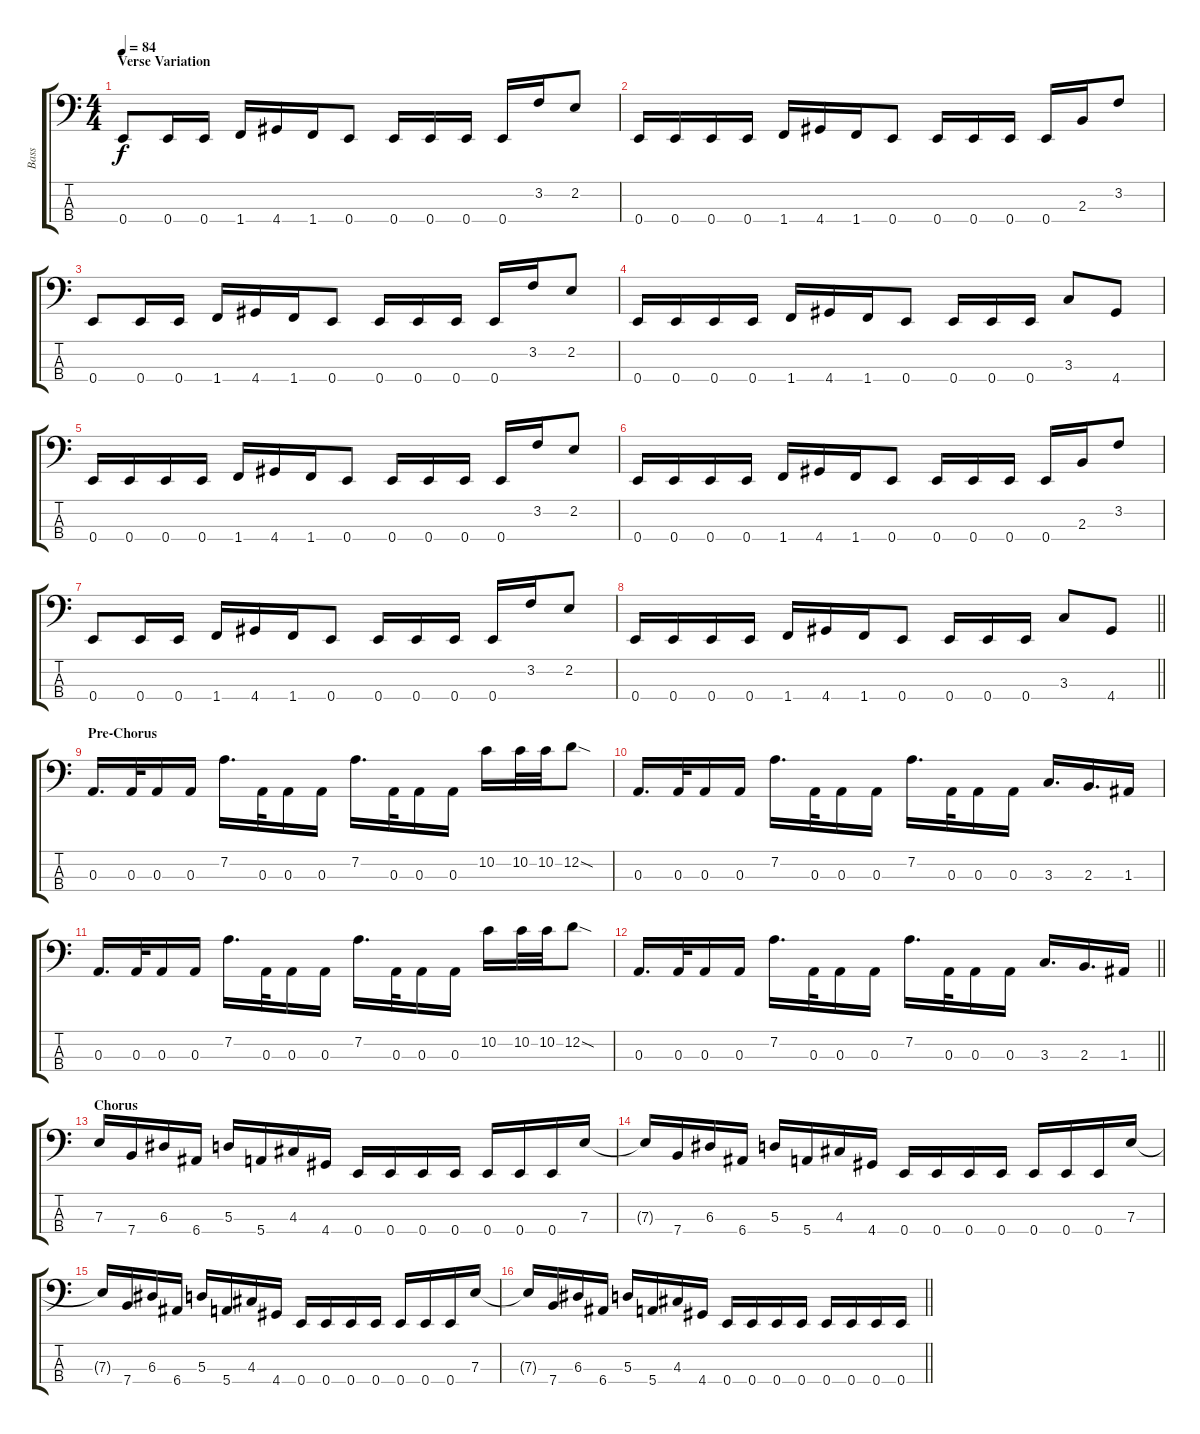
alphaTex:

\track ("Bass" "Bass") {instrument electricbassfinger}
\staff {score tabs}
\tuning (G2 D2 A1 E1) {hide}
\ts (4 4)
\section ("" "Verse Variation")
\tempo 84
\clef f4
\ks c
0.4.8{dy f} 0.4.16 0.4.16 1.4.16 4.4.16 1.4.16 0.4.8 0.4.16 0.4.16 0.4.16 0.4.16 3.2.16 2.2.8 |
0.4.16 0.4.16 0.4.16 0.4.16 1.4.16 4.4.16 1.4.16 0.4.8 0.4.16 0.4.16 0.4.16 0.4.16 2.3.16 3.2.8 |
0.4.8 0.4.16 0.4.16 1.4.16 4.4.16 1.4.16 0.4.8 0.4.16 0.4.16 0.4.16 0.4.16 3.2.16 2.2.8 |
0.4.16 0.4.16 0.4.16 0.4.16 1.4.16 4.4.16 1.4.16 0.4.8 0.4.16 0.4.16 0.4.16 3.3.8 4.4.8 |
0.4.16 0.4.16 0.4.16 0.4.16 1.4.16 4.4.16 1.4.16 0.4.8 0.4.16 0.4.16 0.4.16 0.4.16 3.2.16 2.2.8 |
0.4.16 0.4.16 0.4.16 0.4.16 1.4.16 4.4.16 1.4.16 0.4.8 0.4.16 0.4.16 0.4.16 0.4.16 2.3.16 3.2.8 |
0.4.8 0.4.16 0.4.16 1.4.16 4.4.16 1.4.16 0.4.8 0.4.16 0.4.16 0.4.16 0.4.16 3.2.16 2.2.8 |
\barLineRight lightlight
0.4.16 0.4.16 0.4.16 0.4.16 1.4.16 4.4.16 1.4.16 0.4.8 0.4.16 0.4.16 0.4.16 3.3.8 4.4.8 |
\section ("" "Pre-Chorus")
0.3.16{d} 0.3.32 0.3.16 0.3.16 7.2.16{d} 0.3.32 0.3.16 0.3.16 7.2.16{d} 0.3.32 0.3.16 0.3.16 10.2.16 10.2.32 10.2.32 12.2{sod}.8 |
0.3.16{d} 0.3.32 0.3.16 0.3.16 7.2.16{d} 0.3.32 0.3.16 0.3.16 7.2.16{d} 0.3.32 0.3.16 0.3.16 3.3.16{d} 2.3.16{d} 1.3.16 |
0.3.16{d} 0.3.32 0.3.16 0.3.16 7.2.16{d} 0.3.32 0.3.16 0.3.16 7.2.16{d} 0.3.32 0.3.16 0.3.16 10.2.16 10.2.32 10.2.32 12.2{sod}.8 |
\barLineRight lightlight
0.3.16{d} 0.3.32 0.3.16 0.3.16 7.2.16{d} 0.3.32 0.3.16 0.3.16 7.2.16{d} 0.3.32 0.3.16 0.3.16 3.3.16{d} 2.3.16{d} 1.3.16 |
\section ("" "Chorus")
7.3.16 7.4.16 6.3.16 6.4.16 5.3.16 5.4.16 4.3.16 4.4.16 0.4.16 0.4.16 0.4.16 0.4.16 0.4.16 0.4.16 0.4.16 7.3.16 |
7.3{t}.16 7.4.16 6.3.16 6.4.16 5.3.16 5.4.16 4.3.16 4.4.16 0.4.16 0.4.16 0.4.16 0.4.16 0.4.16 0.4.16 0.4.16 7.3.16 |
7.3{t}.16 7.4.16 6.3.16 6.4.16 5.3.16 5.4.16 4.3.16 4.4.16 0.4.16 0.4.16 0.4.16 0.4.16 0.4.16 0.4.16 0.4.16 7.3.16 |
\barLineRight lightlight
7.3{t}.16 7.4.16 6.3.16 6.4.16 5.3.16 5.4.16 4.3.16 4.4.16 0.4.16 0.4.16 0.4.16 0.4.16 0.4.16 0.4.16 0.4.16 0.4.16
